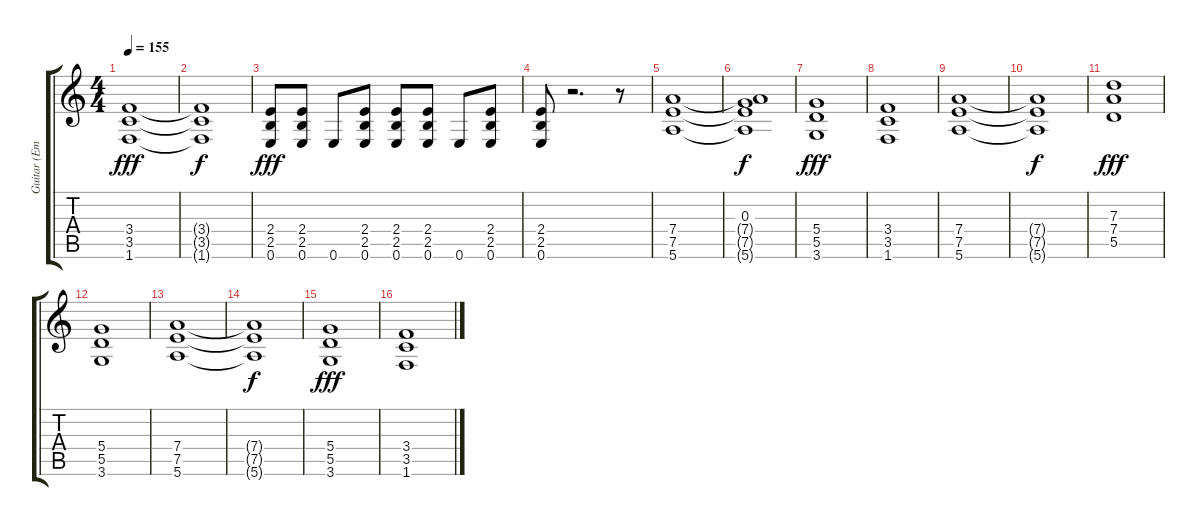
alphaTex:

\track ("Guitar (Emppu)" "Guitar (Em") {instrument distortionguitar}
\staff {score tabs}
\tuning (E4 B3 G3 D3 A2 E2) {hide}
\ts (4 4)
\tempo 155
\clef g2
\ks c
(3.4 3.5 1.6).1{dy fff} |
(3.4{t} 3.5{t} 1.6{t}).1{dy f} |
(2.4 2.5 0.6).8{dy fff} (2.4 2.5 0.6).8 0.6.8 (2.4 2.5 0.6).8 (2.4 2.5 0.6).8 (2.4 2.5 0.6).8 0.6.8 (2.4 2.5 0.6).8 |
(2.4 2.5 0.6).8 r.2{d} r.8 |
(7.4 7.5 5.6).1 |
(0.3 7.4{t} 7.5{t} 5.6{t}).1{dy f} |
(5.4 5.5 3.6).1{dy fff} |
(3.4 3.5 1.6).1 |
(7.4 7.5 5.6).1 |
(7.4{t} 7.5{t} 5.6{t}).1{dy f} |
(7.3 7.4 5.5).1{dy fff} |
(5.4 5.5 3.6).1 |
(7.4 7.5 5.6).1 |
(7.4{t} 7.5{t} 5.6{t}).1{dy f} |
(5.4 5.5 3.6).1{dy fff} |
(3.4 3.5 1.6).1
